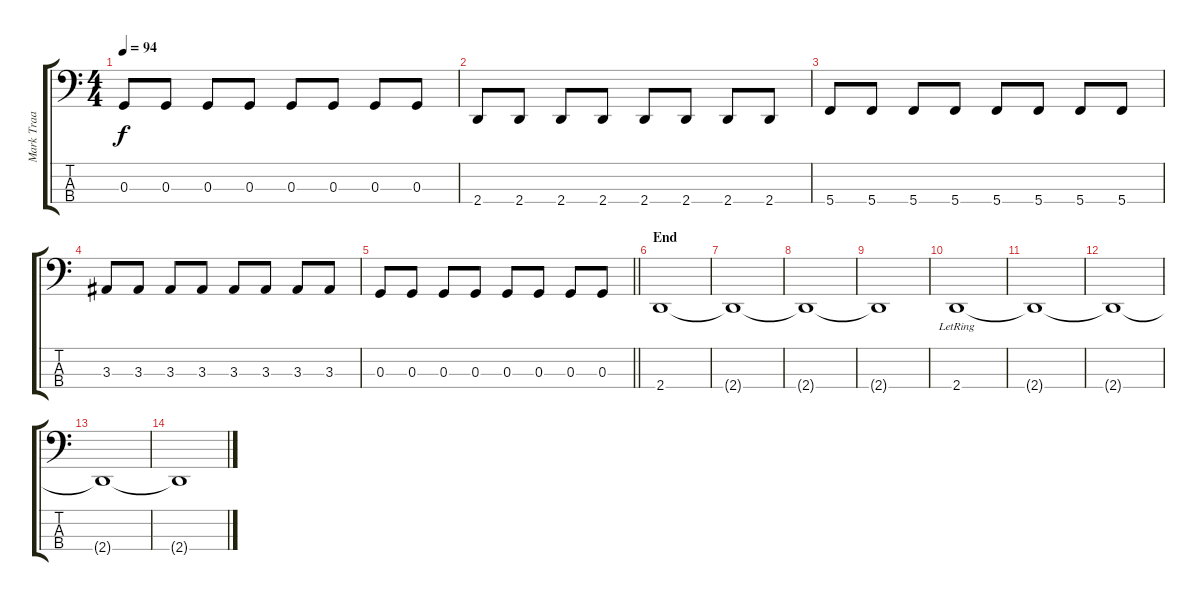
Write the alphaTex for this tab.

\track ("Mark Traa Daniels" "Mark Traa ") {instrument electricbassfinger}
\staff {score tabs}
\tuning (F2 C2 G1 C1) {hide}
\ts (4 4)
\tempo 94
\clef f4
\ks c
0.3.8{dy f} 0.3.8 0.3.8 0.3.8 0.3.8 0.3.8 0.3.8 0.3.8 |
2.4.8 2.4.8 2.4.8 2.4.8 2.4.8 2.4.8 2.4.8 2.4.8 |
5.4.8 5.4.8 5.4.8 5.4.8 5.4.8 5.4.8 5.4.8 5.4.8 |
3.3.8 3.3.8 3.3.8 3.3.8 3.3.8 3.3.8 3.3.8 3.3.8 |
\barLineRight lightlight
0.3.8 0.3.8 0.3.8 0.3.8 0.3.8 0.3.8 0.3.8 0.3.8 |
\section ("" "End")
2.4.1 |
2.4{t}.1 |
2.4{t}.1 |
2.4{t}.1 |
2.4{lr}.1 |
2.4{t}.1 |
2.4{t}.1 |
2.4{t}.1 |
2.4{t}.1
